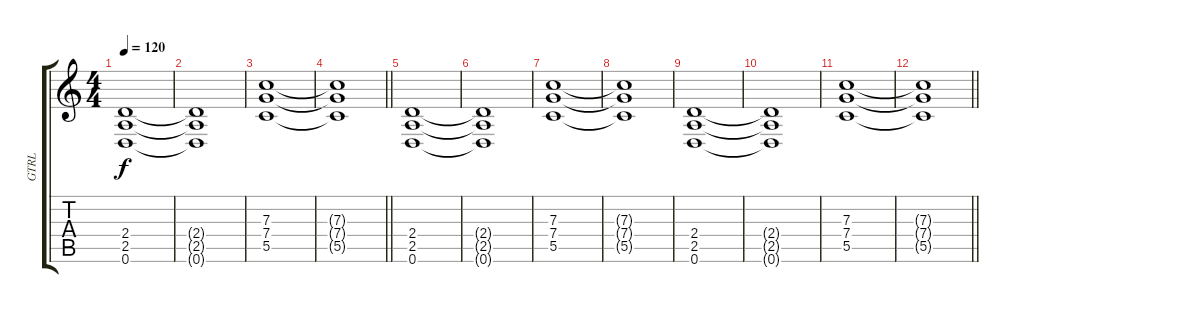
\track ("GTRL" "GTRL") {instrument distortionguitar}
\staff {score tabs}
\tuning (D4 A3 F3 C3 G2 D2) {hide}
\ts (4 4)
\tempo 120
\clef g2
\ks c
(2.4 2.5 0.6).1{dy f} |
(2.4{t} 2.5{t} 0.6{t}).1 |
(7.3 7.4 5.5).1 |
\barLineRight lightlight
(7.3{t} 7.4{t} 5.5{t}).1 |
(2.4 2.5 0.6).1 |
(2.4{t} 2.5{t} 0.6{t}).1 |
(7.3 7.4 5.5).1 |
(7.3{t} 7.4{t} 5.5{t}).1 |
(2.4 2.5 0.6).1 |
(2.4{t} 2.5{t} 0.6{t}).1 |
(7.3 7.4 5.5).1 |
\barLineRight lightlight
(7.3{t} 7.4{t} 5.5{t}).1
